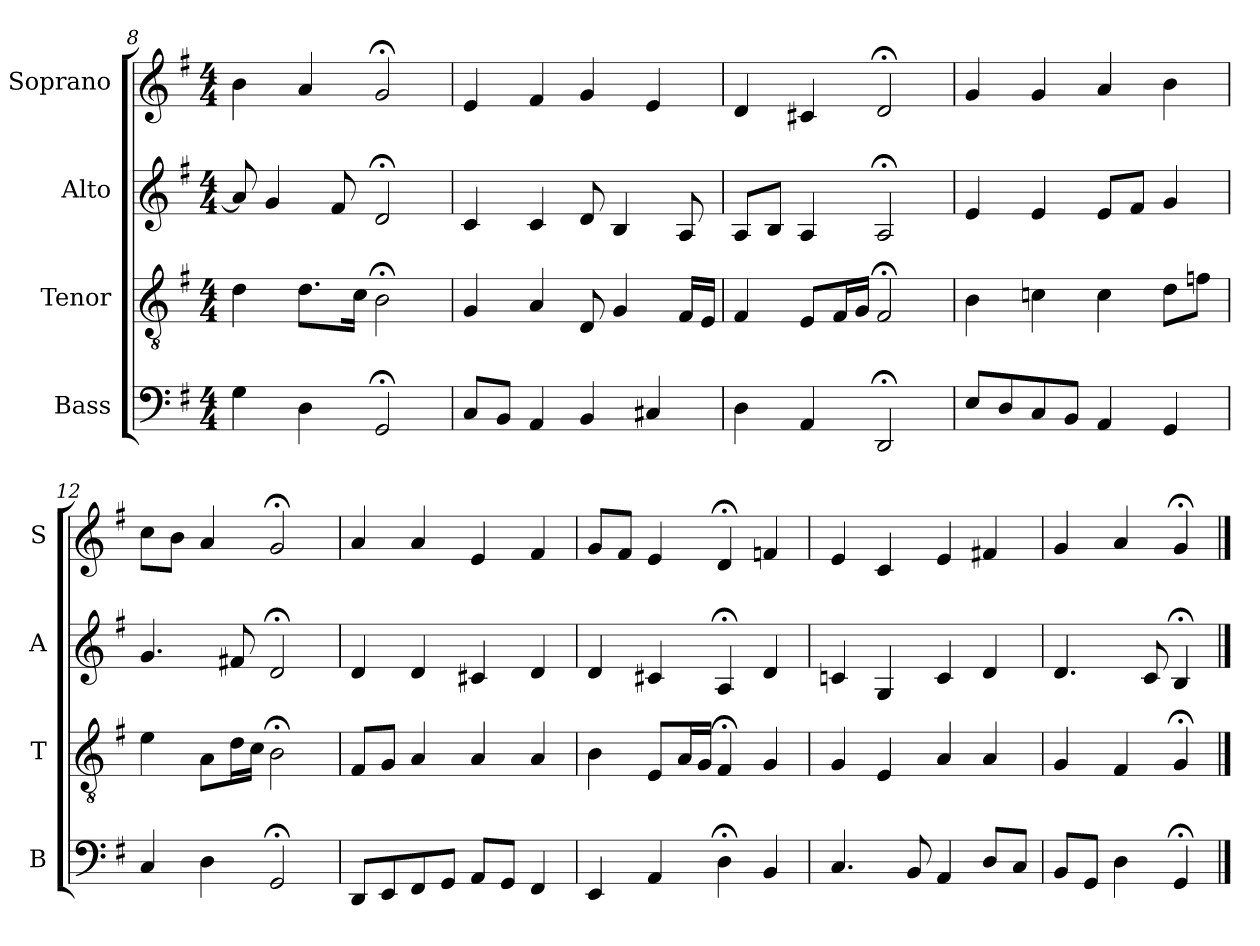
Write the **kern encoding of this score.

**kern	**kern	**kern	**kern
*part4	*part3	*part2	*part1
*staff4	*staff3	*staff2	*staff1
*I"Bass	*I"Tenor	*I"Alto	*I"Soprano
*I'B	*I'T	*I'A	*I'S
*clefF4	*clefGv2	*clefG2	*clefG2
*k[f#]	*k[f#]	*k[f#]	*k[f#]
*G:	*G:	*G:	*G:
*M4/4	*M4/4	*M4/4	*M4/4
=8	=8	=8	=8
4G	4d	8a]	4b
.	.	4g	.
4D	8.dL	.	4a
.	.	8f#	.
.	16cJk	.	.
2GG;<	2B;<	2d;<	2g;<
=9	=9	=9	=9
8CL	4G	4c	4e
8BBJ	.	.	.
4AA	4A	4c	4f#
4BB	8D	8d	4g
.	4G	4B	.
4C#X	.	.	4e
.	16F#LL	8A	.
.	16EJJ	.	.
=10	=10	=10	=10
4D	4F#	8AL	4d
.	.	8BJ	.
4AA	8EL	4A	4c#X
.	16F#L	.	.
.	16GJJ	.	.
2DD;<	2F#;<	2A;<	2d;<
=11	=11	=11	=11
8EL	4B	4e	4g
8D	.	.	.
8C	4cn	4e	4g
8BBJ	.	.	.
4AA	4c	8eL	4a
.	.	8f#J	.
4GG	8dL	4g	4b
.	8fnJ	.	.
=12	=12	=12	=12
4C	4e	4.g	8ccL
.	.	.	8bJ
4D	8AL	.	4a
.	16dL	8f#X	.
.	16cJJ	.	.
2GG;<	2B;<	2d;<	2g;<
=13	=13	=13	=13
8DDL	8F#L	4d	4a
8EE	8GJ	.	.
8FF#	4A	4d	4a
8GGJ	.	.	.
8AAL	4A	4c#X	4e
8GGJ	.	.	.
4FF#	4A	4d	4f#
=14	=14	=14	=14
4EE	4B	4d	8gL
.	.	.	8f#J
4AA	8EL	4c#X	4e
.	16AL	.	.
.	16GJJ	.	.
4D;<	4F#;<	4A;<	4d;<
4BB	4G	4d	4fn
=15	=15	=15	=15
4.C	4G	4cn	4e
.	4E	4G	4c
8BB	.	.	.
4AA	4A	4c	4e
8DL	4A	4d	4f#X
8CJ	.	.	.
=16	=16	=16	=16
8BBL	4G	4.d	4g
8GGJ	.	.	.
4D	4F#	.	4a
.	.	8c	.
4GG;<	4G;<	4B;<	4g;<
==	==	==	==
*-	*-	*-	*-
